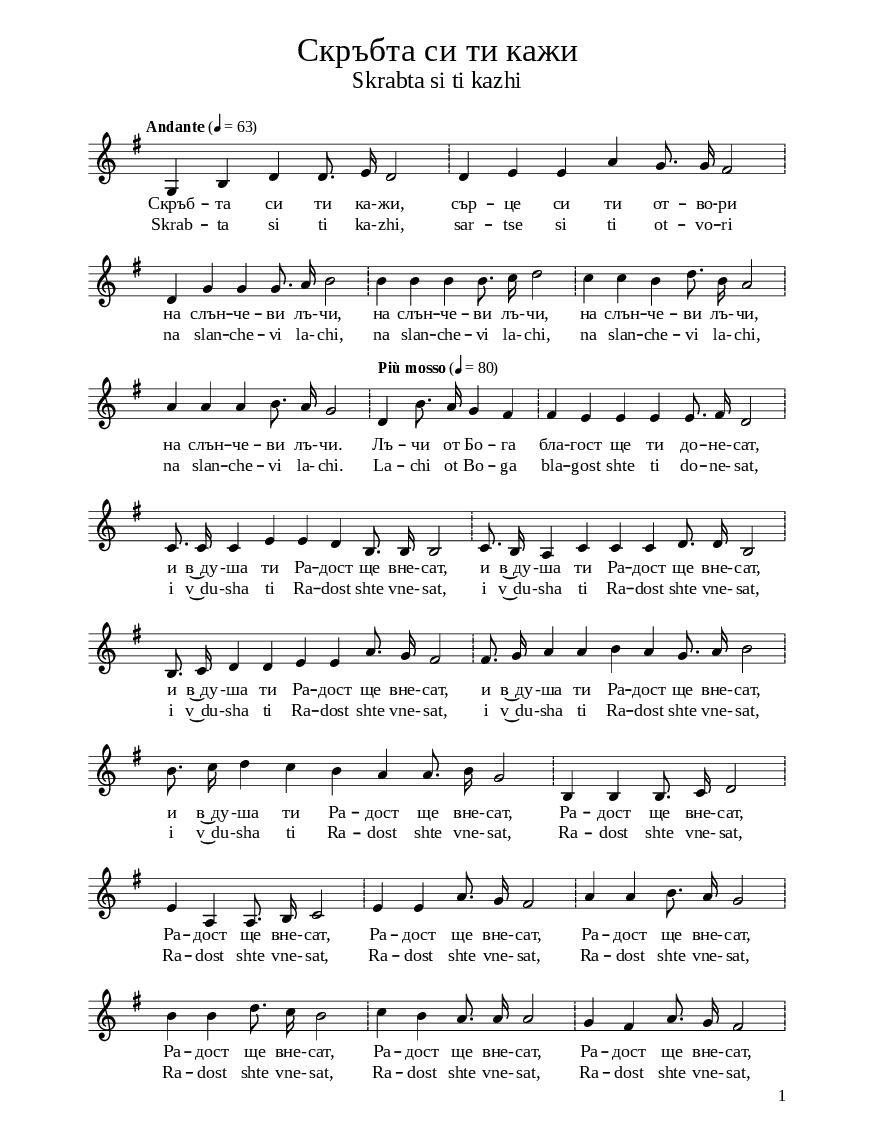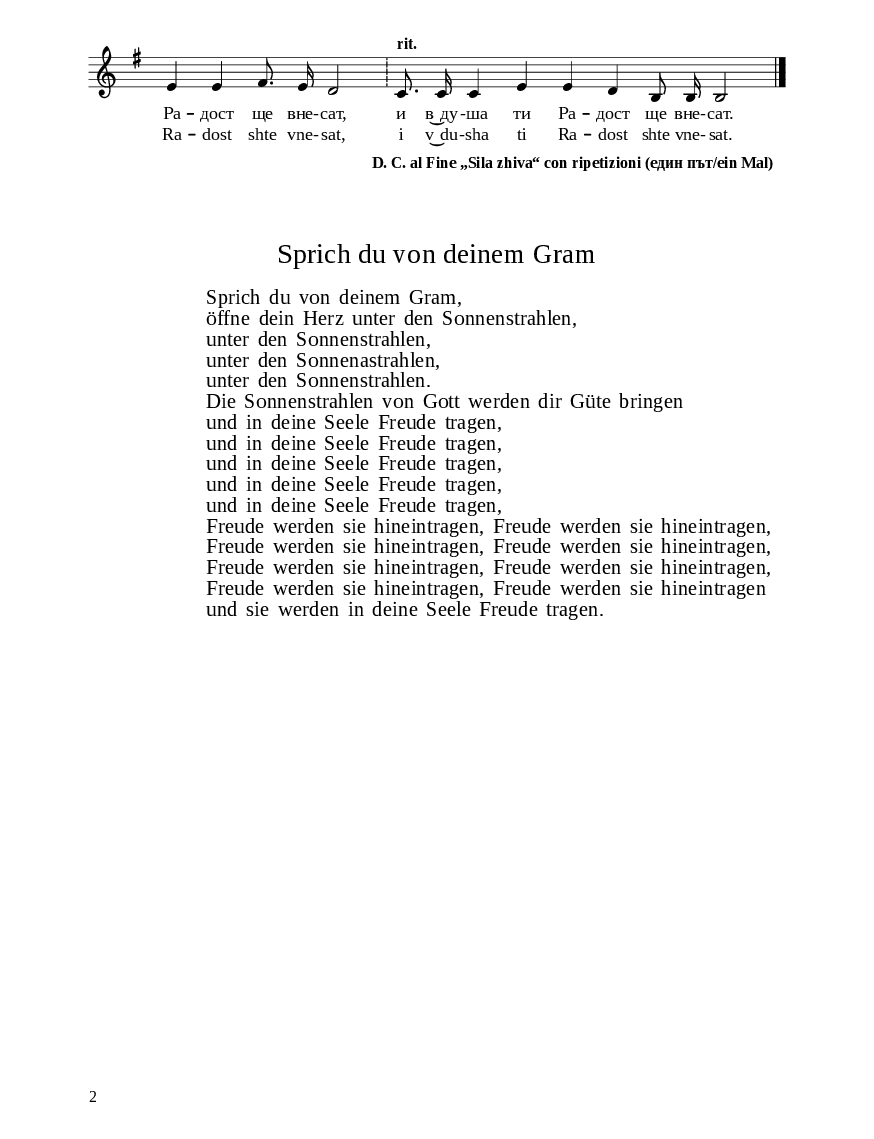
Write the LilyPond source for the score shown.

\version "2.24.1"

% include paper part and global functions
\include "include/globals.ily"

\bookpart {
  \label #'ref077
  \tocItem \markup "Скръбта си ти кажи – Skrabta si ti kazhi"
  \include "include/bookpart-paper.ily"
  \score {
    \include "include/score-layout.ily"

    \new Voice \relative c' {
      \clef treble
      \key g \major
      %\tempo "Moderato" 8 = 160
      \autoBeamOff
      \omit Score.TimeSignature
      \cadenzaOn % allows custom bar lines
      \tempoFunc "Andante" 4 "63"
      \autoBeamOff

      g4 b d d8. e16 d 2  \bar "!"  d4 e e a g8. g16 fis2 \bar  "!" \break
      d4 g g g8. a16 b2 \bar "!" b4 b b b8. c16 d2 \bar "!" c4 c b d8. b16 a2 \bar "!"  \break
      a4 a4 a4  b8. a16 g2 \bar "!"
      \tempoFunc "Più mosso" 4 "80"
      d4 b'8. a16 g4 fis4 \bar "!" fis4 e e e e8. fis16 d2  \bar "!"  \break
      c8. c16 c4 e e d b8. b16 b2 \bar "!" c8. b16 a4 c4 c4 c4 d8. d16 b2 \bar "!"  \break
      b8. c16 d4 d e e a8. g16 fis2 \bar "!" fis8. g16 a4 a4 b a g8.  a16 b2 \bar "!"  \break
      b8. c16 d4 c b a a8. b16 g2  \bar "!"  b,4 b b8.c16 d2 \bar "!"  \break
      e4 a, a8. b16 c2 \bar "!" e4 e4 a8. g16 fis2 \bar "!"  a4 a b8. a16 g2 \bar "!"  \break

      b4b d8. c16 b2  \bar "!" c4b a8. a16 a2  \bar "!"  g4 fis4 a8. g16 fis2 \bar "!"  \break

      e4 e fis8. e16 d2 \bar "!" \tempo "rit." c8. c16 c4 e4 e d b8 b16 b2 \bar "|."  \break


    }

    \addlyrics {
      Скръб -- та си ти "ка-"  -- жи,
      сър -- це си ти от -- во -- ри
      на слън -- че -- ви "лъ-" -- чи,
      на слън -- че -- ви "лъ-" -- чи,
      на слън -- че -- ви "лъ-" -- чи,
      на слън -- че -- ви "лъ-" -- чи.
      Лъ -- чи от Бо -- га
      бла -- гост ще ти до -- "не-" -- сат,
      и в~ду -- "-ша" ти Ра -- дост ще "вне-" -- сат,
      и в~ду -- "-ша" ти Ра -- дост ще "вне-" -- сат,
      и в~ду -- "-ша" ти Ра -- дост ще "вне-" -- сат,
      и в~ду -- "-ша" ти Ра -- дост ще "вне-" -- сат,
      и в~ду -- "-ша" ти Ра -- дост ще "вне-" -- сат,
      Ра -- дост ще "вне-" -- сат, Ра -- дост ще "вне-" -- сат,
      Ра -- дост ще "вне-" -- сат, Ра -- дост ще "вне-" -- сат,
      Ра -- дост ще "вне-" -- сат, Ра -- дост ще "вне-" -- сат,
      Ра -- дост ще "вне-" -- сат, Ра -- дост ще "вне-" -- сат,
      и в~ду -- "-ша" ти Ра -- дост ще "вне-" -- сат.}

      \addlyrics {
        Skrab -- ta si ti "ka-"  -- zhi,
        sar -- tse si ti ot -- vo -- ri
        na slan -- che -- vi "la-" -- chi,
        na slan -- che -- vi "la-" -- chi,
        na slan -- che -- vi "la-" -- chi,
        na slan -- che -- vi "la-" -- chi.
        La -- chi ot Bo -- ga
        bla -- gost shte ti do -- "ne-" -- sat,
        i v~du -- "-sha" ti Ra -- dost shte "vne-" -- sat,
        i v~du -- "-sha" ti Ra -- dost shte "vne-" -- sat,
        i v~du -- "-sha" ti Ra -- dost shte "vne-" -- sat,
        i v~du -- "-sha" ti Ra -- dost shte "vne-" -- sat,
        i v~du -- "-sha" ti Ra -- dost shte "vne-" -- sat,
        Ra -- dost shte "vne-" -- sat, Ra -- dost shte "vne-" -- sat,
        Ra -- dost shte "vne-" -- sat, Ra -- dost shte "vne-" -- sat,
        Ra -- dost shte "vne-" -- sat, Ra -- dost shte "vne-" -- sat,
        Ra -- dost shte "vne-" -- sat, Ra -- dost shte "vne-" -- sat,
        i v~du -- "-sha" ti Ra -- dost shte "vne-" -- sat.
        }

        \header {
          title = \titleFunc "Скръбта си ти кажи" "Skrabta si ti kazhi"
        }

        \midi{}

      } % score

     
      \markup \dc-one "D. C. al Fine „Sila zhiva“ con ripetizioni (един път/ein Mal)"

       \markup \empty-two
 
      % include foreign translation(s) of the song
      \version "2.24.1"

\markup \fill-line { \fontsize #deTitleFontSize "Sprich du von deinem Gram" }
\markup \null
\markup \null
\markup \fontsize #deCoupletFontSize {
  \hspace #10
  \override #`(baseline-skip . ,deCoupletBaselineSkip)

  \column {
    \line { " " Sprich du von deinem Gram, }
    \line { " " öffne dein Herz unter den Sonnenstrahlen, }
    \line { " " unter den Sonnenstrahlen, }
    \line { " " unter den Sonnenastrahlen,}
    \line { " " unter den Sonnenstrahlen.}
    \line { " " Die Sonnenstrahlen von Gott werden dir Güte bringen}
    \line { " " und in deine Seele Freude tragen,}
    \line { " " und in deine Seele Freude tragen,}
    \line { " " und in deine Seele Freude tragen,}
    \line { " " und in deine Seele Freude tragen,}
    \line { " " und in deine Seele Freude tragen,}
    \line { " " Freude werden sie hineintragen, Freude werden sie hineintragen, }
    \line { " " Freude werden sie hineintragen, Freude werden sie hineintragen, }
    \line { " " Freude werden sie hineintragen, Freude werden sie hineintragen, }
    \line { " " Freude werden sie hineintragen, Freude werden sie hineintragen }
    \line { " " und sie werden in deine Seele Freude tragen.}
  }
}




    } % bookpart
